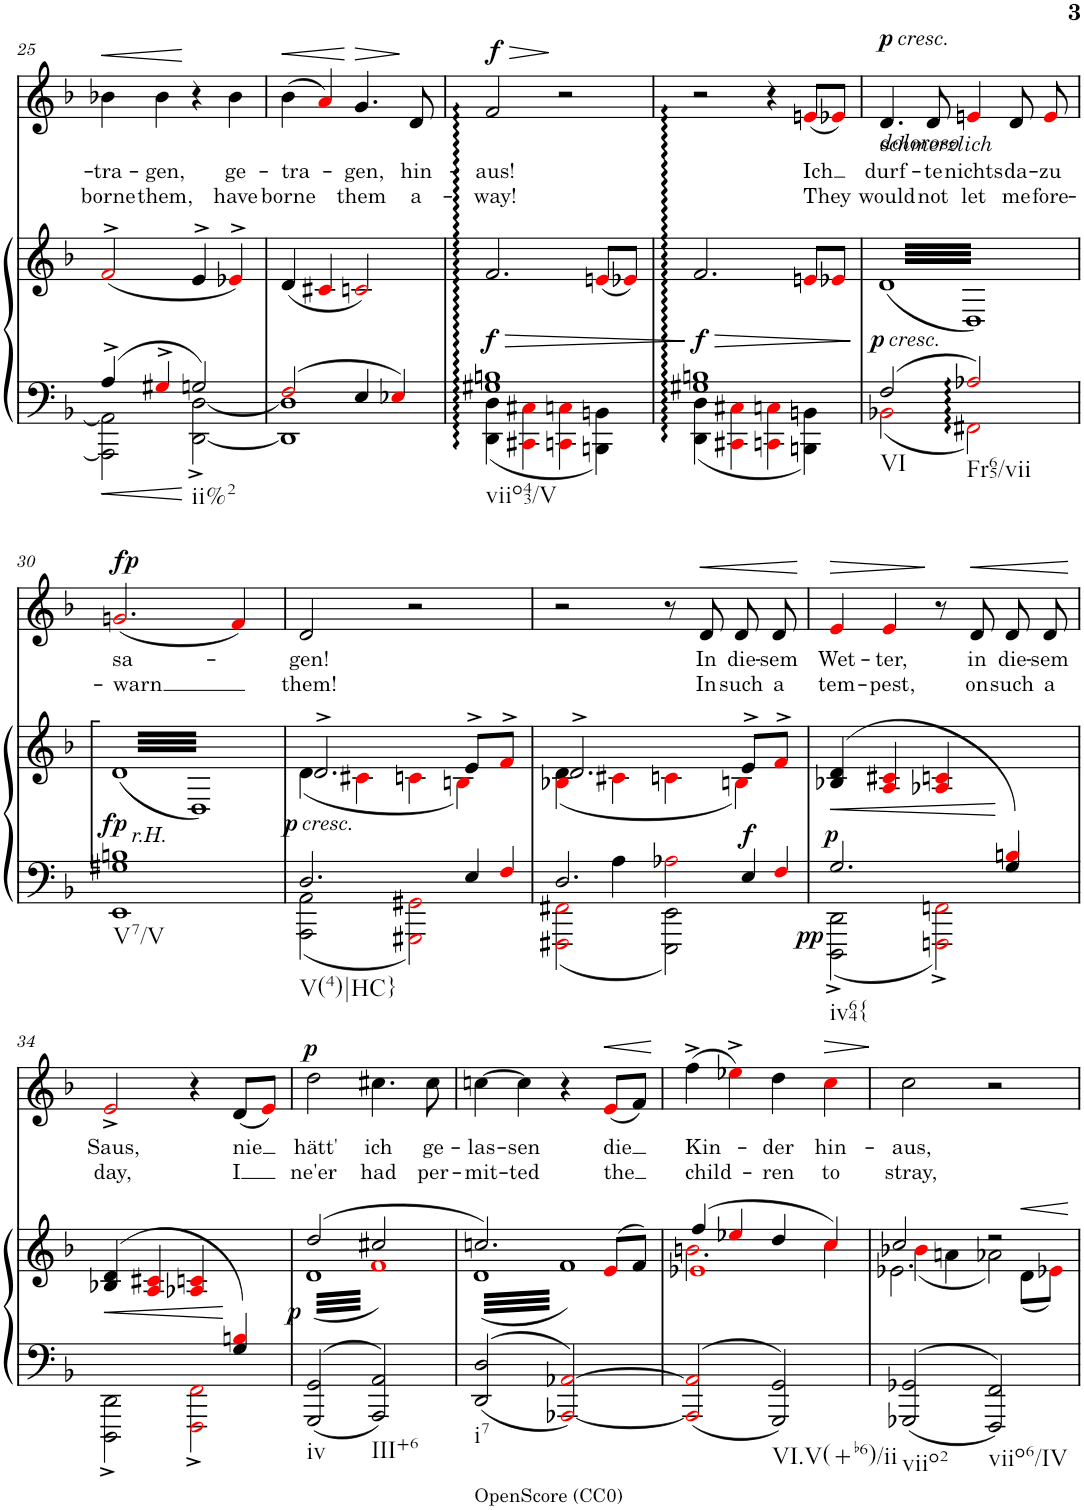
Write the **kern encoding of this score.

**kern	**kern	**dynam	**kern	**text	**text	**dynam
*part2	*part2	*part2	*part1	*part1	*part1	*part1
*staff3	*staff2	*staff2/3	*staff1	*staff1	*staff1	*staff1
*I"Piano	*	*	*I"Voice	*	*	*
*I'Pno	*	*	*	*	*	*
!!LO:PB:g=z
*clefF4	*clefG2	*	*clefG2	*	*	*
*k[b-]	*k[b-]	*	*k[b-]	*	*	*
*M4/4	*M4/4	*	*M4/4	*	*	*
=25	=25	=25	=25	=25	=25	=25
*^	*	*	*	*	*	*
!	!	!	!	!	!LO:LY:b	!LO:LY:b	!LO:HP:b
4A^/	2AAA\] 2AA\]	(2f^>i/	.	4b-X\	-tra-	borne	<
!	!	!	!	!	!LO:LY:b	!LO:LY:b	!
4G#X^i/	.	.	.	4b-\	-gen,	them,	.
!LO:TX:b:t=ii%2	!	!	!	!	!	!	!
2Gn/	[2DD\^ [2D\^	4e^>/	.	4r	.	.	[
!	!	!	!	!	!LO:LY:b	!LO:LY:b	!
.	.	4e-X^>i/)	.	4b-\	ge-	have	.
=26	=26	=26	=26	=26	=26	=26	=26
!	!	!	!	!	!LO:LY:b	!LO:LY:b	!LO:HP:b
2Fi/	1DD] 1D]	(4d/	.	(4b-\	-tra-	borne	<
.	.	4c#Xi/	.	4ai/)	.	.	.
!	!	!	!	!	!LO:LY:b	!LO:LY:b	!LO:HP:n=1:b
4E/	.	2cni/)	.	4.g/	-gen,	them	[ >
4E-Xi/	.	.	.	.	.	.	.
!	!	!	!	!	!LO:LY:b	!LO:LY:b	!
.	.	.	.	8d/	hin-	a-	]
=27	=27	=27	=27	=27	=27	=27	=27
!LO:TX:b:t=viio43/V	!	!	!	!	!	!	!
!	!	!	!LO:DY:a=2	!	!LO:LY:b	!LO:LY:b	!LO:HP:b
!	!	!	!	!	!	!	!LO:DY:n=1:a
1G#X 1Bn	4DD\ 4D\	2.f/	f	2f/	-aus!	-way!	> f
.	4CC#Xi\ 4C#Xi\	.	.	.	.	.	.
.	4CCni\ 4Cni\	.	.	2r	.	.	]
.	4BBBn\ 4BBn\	(8eni/L	.	.	.	.	.
.	.	8e-Xi/J)	.	.	.	.	.
=28	=28	=28	=28	=28	=28	=28	=28
!	!	!	!LO:DY:a=2	!	!	!	!
1G#X 1Bn	4DD\ 4D\	2.f/	f	2r	.	.	.
.	4CC#Xi\ 4C#Xi\	.	.	.	.	.	.
.	4CCni\ 4Cni\	.	.	4r	.	.	.
!	!	!	!	!	!LO:LY:b	!LO:LY:b	!
.	4BBBn\ 4BBn\	8eni/L	.	(8eni/L	Ich	They	.
.	.	8e-Xi/J	.	8e-Xi/J)	.	.	.
=29	=29	=29	=29	=29	=29	=29	=29
!	!	!	!	!LO:TX:b:i:t=doloroso	!	!	!
!	!	!	!	!LO:TX:b:i:t=schmerzlich	!	!	!
!	!	!	!	!LO:TX:a:i:t=cresc.	!	!	!
!LO:TX:a:i:t=cresc.	!	!	!	!	!	!	!
!LO:TX:b:t=Fr65/vii	!	!	!	!	!	!	!
!	!	!	!LO:DY:a=2	!	!LO:LY:b	!LO:LY:b	!LO:DY:a
*	*	*tremolo	*	*	*	*	*
2F/	2BB-Xi\	(32dLLL	p	4.d/	durf-	would	p
.	.	32D)	.	.	.	.	.
.	.	32d	.	.	.	.	.
.	.	32D)	.	.	.	.	.
.	.	32d	.	.	.	.	.
.	.	32D)	.	.	.	.	.
.	.	32d	.	.	.	.	.
.	.	32D)	.	.	.	.	.
.	.	32d	.	.	.	.	.
.	.	32D)	.	.	.	.	.
.	.	32d	.	.	.	.	.
.	.	32D)	.	.	.	.	.
!	!	!	!	!	!LO:LY:b	!LO:LY:b	!
.	.	32d	.	8d/	-te	not	.
.	.	32D)	.	.	.	.	.
.	.	32d	.	.	.	.	.
.	.	32D)	.	.	.	.	.
!LO:TX:b:t=VI	!	!	!	!	!	!	!
!	!	!	!	!	!LO:LY:b	!LO:LY:b	!
2A-Xi/	2FF#Xi\	32d	.	4eni/	nichts	let	.
.	.	32D)	.	.	.	.	.
.	.	32d	.	.	.	.	.
.	.	32D)	.	.	.	.	.
.	.	32d	.	.	.	.	.
.	.	32D)	.	.	.	.	.
.	.	32d	.	.	.	.	.
.	.	32D)	.	.	.	.	.
!	!	!	!	!	!LO:LY:b	!LO:LY:b	!
.	.	32d	.	8d/	da-	me	.
.	.	32D)	.	.	.	.	.
.	.	32d	.	.	.	.	.
.	.	32D)	.	.	.	.	.
!	!	!	!	!	!LO:LY:b	!LO:LY:b	!
.	.	32d	.	8ei/	-zu	fore-	.
.	.	32D)	.	.	.	.	.
.	.	32d	.	.	.	.	.
.	.	32D)JJJ	.	.	.	.	.
*v	*v	*	*	*	*	*	*
!!LO:LB:g=z
=30	=30	=30	=30	=30	=30	=30
!	!LO:TX:b:i:t=r.H.	!	!	!	!	!
!LO:TX:b:t=V7/V	!	!	!	!	!	!
!	!	!LO:DY:b	!	!LO:LY:b	!LO:LY:b	!LO:DY:a
1EE 1G#X 1Bn	(32dLLL	fp	(2.gni/	sa-	-warn	fp
.	32D)	.	.	.	.	.
.	32d	.	.	.	.	.
.	32D)	.	.	.	.	.
.	32d	.	.	.	.	.
.	32D)	.	.	.	.	.
.	32d	.	.	.	.	.
.	32D)	.	.	.	.	.
.	32d	.	.	.	.	.
.	32D)	.	.	.	.	.
.	32d	.	.	.	.	.
.	32D)	.	.	.	.	.
.	32d	.	.	.	.	.
.	32D)	.	.	.	.	.
.	32d	.	.	.	.	.
.	32D)	.	.	.	.	.
.	32d	.	.	.	.	.
.	32D)	.	.	.	.	.
.	32d	.	.	.	.	.
.	32D)	.	.	.	.	.
.	32d	.	.	.	.	.
.	32D)	.	.	.	.	.
.	32d	.	.	.	.	.
.	32D)	.	.	.	.	.
.	32d	.	4fi/)	.	.	.
.	32D)	.	.	.	.	.
.	32d	.	.	.	.	.
.	32D)	.	.	.	.	.
.	32d	.	.	.	.	.
.	32D)	.	.	.	.	.
.	32d	.	.	.	.	.
.	32D)JJJ	.	.	.	.	.
*	*Xtremolo	*	*	*	*	*
=31	=31	=31	=31	=31	=31	=31
*^	*^	*	*	*	*	*
!	!	!LO:TX:b:i:t=cresc.	!	!	!	!	!	!
!LO:TX:b:t=V(4)|HC}	!	!	!	!	!	!	!	!
!	!	!	!	!LO:DY:b	!	!LO:LY:b	!LO:LY:b	!
2.D/	2AAA\ 2AA\	2.d^/	(4d\	p	2d/	-gen!	them!	.
.	.	.	.	.	.	.	.	.
.	.	.	.	.	.	.	.	.
.	.	.	.	.	.	.	.	.
.	.	.	.	.	.	.	.	.
.	.	.	.	.	.	.	.	.
.	.	.	.	.	.	.	.	.
.	.	.	.	.	.	.	.	.
.	.	.	4c#Xi\	.	.	.	.	.
.	.	.	.	.	.	.	.	.
.	.	.	.	.	.	.	.	.
.	.	.	.	.	.	.	.	.
.	.	.	.	.	.	.	.	.
.	.	.	.	.	.	.	.	.
.	.	.	.	.	.	.	.	.
.	.	.	.	.	.	.	.	.
.	2GGG#Xi\ 2GG#Xi\	.	4cni\	.	2r	.	.	.
8E/L	.	8e^/L	4Bni\)	.	.	.	.	.
8Fi/J	.	8f^i/J	.	.	.	.	.	.
=32	=32	=32	=32	=32	=32	=32	=32	=32
*	*^	*	*	*	*	*	*	*
2.D/	2FFF#Xi\ 2FF#Xi\	4ryy	2.d^/	(4B-Xi\ 4d\	.	2r	.	.	.
.	.	4A\	.	4c#Xi\	.	.	.	.	.
.	2EEE\ 2EE\	2A-Xi\	.	4cni\	.	8r	.	.	.
!	!	!	!	!	!	!	!LO:LY:b	!LO:LY:b	!LO:HP:b
.	.	.	.	.	.	8d/	In	In	<
!	!	!	!	!	!LO:DY:a=2	!	!LO:LY:b	!LO:LY:b	!
8E/L	.	.	8e^/L	4Bni\)	f	8d/	die-	such	.
!	!	!	!	!	!LO:DY:b=2	!	!LO:LY:b	!LO:LY:b	!
8Fi/J	.	.	8f^i/J	.	pp	8d/	-sem	a	.
*v	*v	*v	*	*	*	*	*	*	*
*	*v	*v	*	*	*	*	*
.	.	.	.	.	.	[
=33	=33	=33	=33	=33	=33	=33
*^	*	*	*	*	*	*
*	*^	*	*	*	*	*	*
!LO:TX:b:t=iv64{	!	!	!	!	!	!	!	!
!	!	!	!	!LO:HP:b	!	!LO:LY:b	!LO:LY:b	!LO:HP:b
!	!	!	!	!LO:DY:n=1:a=2	!	!	!	!
2.ryy	2.G/	2DDD\^ 2DD\^	(>4B-X/ 4d/	< p	4ei/	Wet-	tem-	>
!	!	!	!	!	!	!LO:LY:b	!LO:LY:b	!
.	.	.	4Ai/ 4c#Xi/	.	4ei/	-ter,	-pest,	.
.	.	2FFFni\^ 2FFni\^	4A-Xi/ 4cni/	.	8r	.	.	]
!	!	!	!	!	!	!LO:LY:b	!LO:LY:b	!LO:HP:b
.	.	.	.	.	8d/	in	on	<
!	!	!	!	!	!	!LO:LY:b	!LO:LY:b	!
4Bni/)	4G/	.	4ryy	[	8d/	die-	such	.
!	!	!	!	!	!	!LO:LY:b	!LO:LY:b	!
.	.	.	.	.	8d/	-sem	a	.
*v	*v	*v	*	*	*	*	*	*
.	.	.	.	.	.	[
!!LO:LB:g=z
=34	=34	=34	=34	=34	=34	=34
*^	*	*	*	*	*	*
!	!	!	!LO:HP:b	!	!LO:LY:b	!LO:LY:b	!
2.ryy	2DDD\^< 2DD\^<	(>4B-X/ 4d/	<	2e^i/	Saus,	day,	.
.	.	4Ai/ 4c#Xi/	.	.	.	.	.
.	2FFFi\^< 2FFi\^<	4A-Xi/ 4cni/	.	4r	.	.	.
!	!	!	!	!	!LO:LY:b	!LO:LY:b	!
4G/ 4Bni/)	.	4ryy	[	(8d/L	nie	I	.
.	.	.	.	8ei/J)	.	.	.
*v	*v	*	*	*	*	*	*
=35	=35	=35	=35	=35	=35	=35
*	*^	*	*	*	*	*
!LO:TX:b:t=iv	!	!	!	!	!	!	!
!	!	!	!LO:DY:a=2	!	!LO:LY:b	!LO:LY:b	!LO:DY:a
*	*tremolo	*	*	*	*	*	*
2GGG/ 2GG/	(2dd/	(32dLLL	p	2dd\	hätt'	ne'er	p
.	.	32fi)	.	.	.	.	.
.	.	32d	.	.	.	.	.
.	.	32fi)	.	.	.	.	.
.	.	32d	.	.	.	.	.
.	.	32fi)	.	.	.	.	.
.	.	32d	.	.	.	.	.
.	.	32fi)	.	.	.	.	.
.	.	32d	.	.	.	.	.
.	.	32fi)	.	.	.	.	.
.	.	32d	.	.	.	.	.
.	.	32fi)	.	.	.	.	.
.	.	32d	.	.	.	.	.
.	.	32fi)	.	.	.	.	.
.	.	32d	.	.	.	.	.
.	.	32fi)	.	.	.	.	.
!LO:TX:b:t=III+6	!	!	!	!	!	!	!
!	!	!	!	!	!LO:LY:b	!LO:LY:b	!
2AAA/ 2AA/	2cc#X/	32d	.	4.cc#X\	ich	had	.
.	.	32fi)	.	.	.	.	.
.	.	32d	.	.	.	.	.
.	.	32fi)	.	.	.	.	.
.	.	32d	.	.	.	.	.
.	.	32fi)	.	.	.	.	.
.	.	32d	.	.	.	.	.
.	.	32fi)	.	.	.	.	.
.	.	32d	.	.	.	.	.
.	.	32fi)	.	.	.	.	.
.	.	32d	.	.	.	.	.
.	.	32fi)	.	.	.	.	.
!	!	!	!	!	!LO:LY:b	!LO:LY:b	!
.	.	32d	.	8cc#\	ge-	per-	.
.	.	32fi)	.	.	.	.	.
.	.	32d	.	.	.	.	.
.	.	32fi)JJJ	.	.	.	.	.
=36	=36	=36	=36	=36	=36	=36	=36
!LO:TX:b:t=i7	!	!	!	!	!	!	!
!	!	!	!	!	!LO:LY:b	!LO:LY:b	!
2DD/ 2D/	2.ccn/)	(32dLLL	.	[4ccn\	-las-	-mit-	.
.	.	32f)	.	.	.	.	.
.	.	32d	.	.	.	.	.
.	.	32f)	.	.	.	.	.
.	.	32d	.	.	.	.	.
.	.	32f)	.	.	.	.	.
.	.	32d	.	.	.	.	.
.	.	32f)	.	.	.	.	.
!	!	!	!	!	!LO:LY:b	!LO:LY:b	!
.	.	32d	.	4cc\]	-sen	-ted	.
.	.	32f)	.	.	.	.	.
.	.	32d	.	.	.	.	.
.	.	32f)	.	.	.	.	.
.	.	32d	.	.	.	.	.
.	.	32f)	.	.	.	.	.
.	.	32d	.	.	.	.	.
.	.	32f)	.	.	.	.	.
[2AAA-Xi/ [2AA-Xi/	.	32d	.	4r	.	.	.
.	.	32f)	.	.	.	.	.
.	.	32d	.	.	.	.	.
.	.	32f)	.	.	.	.	.
.	.	32d	.	.	.	.	.
.	.	32f)	.	.	.	.	.
.	.	32d	.	.	.	.	.
.	.	32f)	.	.	.	.	.
!	!	!	!	!	!LO:LY:b	!LO:LY:b	!LO:HP:b
.	(8ei/L	32d	.	(8ei/L	die	the	<
.	.	32f)	.	.	.	.	.
.	.	32d	.	.	.	.	.
.	.	32f)	.	.	.	.	.
.	8f/J)	32d	.	8f/J)	.	.	.
.	.	32f)	.	.	.	.	.
.	.	32d	.	.	.	.	.
.	.	32f)JJJ	.	.	.	.	.
*	*Xtremolo	*	*	*	*	*	*
*	*v	*v	*	*	*	*	*
.	.	.	.	.	.	[
=37	=37	=37	=37	=37	=37	=37
*	*^	*	*	*	*	*
*	*	*^	*	*	*	*	*
!	!	!	!	!	!	!LO:LY:b	!LO:LY:b	!
2AAA-i/] 2AA-i/]	(4ff/	2.bni\	1e-Xi	.	(4ff^\	Kin-	child-	.
.	.	.	.	.	.	.	.	.
.	.	.	.	.	.	.	.	.
.	.	.	.	.	.	.	.	.
.	.	.	.	.	.	.	.	.
.	.	.	.	.	.	.	.	.
.	.	.	.	.	.	.	.	.
.	.	.	.	.	.	.	.	.
.	4ee-Xi/	.	.	.	4ee-X^i\)	.	.	.
.	.	.	.	.	.	.	.	.
.	.	.	.	.	.	.	.	.
.	.	.	.	.	.	.	.	.
.	.	.	.	.	.	.	.	.
.	.	.	.	.	.	.	.	.
.	.	.	.	.	.	.	.	.
.	.	.	.	.	.	.	.	.
!LO:TX:b:t=VI.V(+b6)/ii	!	!	!	!	!	!	!	!
!	!	!	!	!	!	!LO:LY:b	!LO:LY:b	!
2GGG/ 2GG/	4dd/	.	.	.	4dd\	-der	-ren	.
!	!	!	!	!	!	!LO:LY:b	!LO:LY:b	!LO:HP:b
.	4cci/)	4cci\	.	.	4cci\	hin-	to	>
*	*v	*v	*v	*	*	*	*	*
.	.	.	.	.	.	]
=38	=38	=38	=38	=38	=38	=38
*	*^	*	*	*	*	*
*	*	*^	*	*	*	*	*
!LO:TX:b:t=viio2	!	!	!	!	!	!	!	!
!	!	!	!	!	!	!LO:LY:b	!LO:LY:b	!
2GGG-X/ 2GG-X/	2cc/	(4b-Xi\	2.e-X\	.	2cc\	-aus,	stray,	.
.	.	4an\	.	.	.	.	.	.
!LO:TX:b:t=viio6/IV	!	!	!	!	!	!	!	!
2FFF/ 2FF/	2r	2a-X\)	.	.	2r	.	.	.
.	.	.	(8d\L	.	.	.	.	.
.	.	.	8e-Xi\J)	.	.	.	.	.
*	*v	*v	*v	*	*	*	*	*
=	=	=	=	=	=	=
*-	*-	*-	*-	*-	*-	*-
